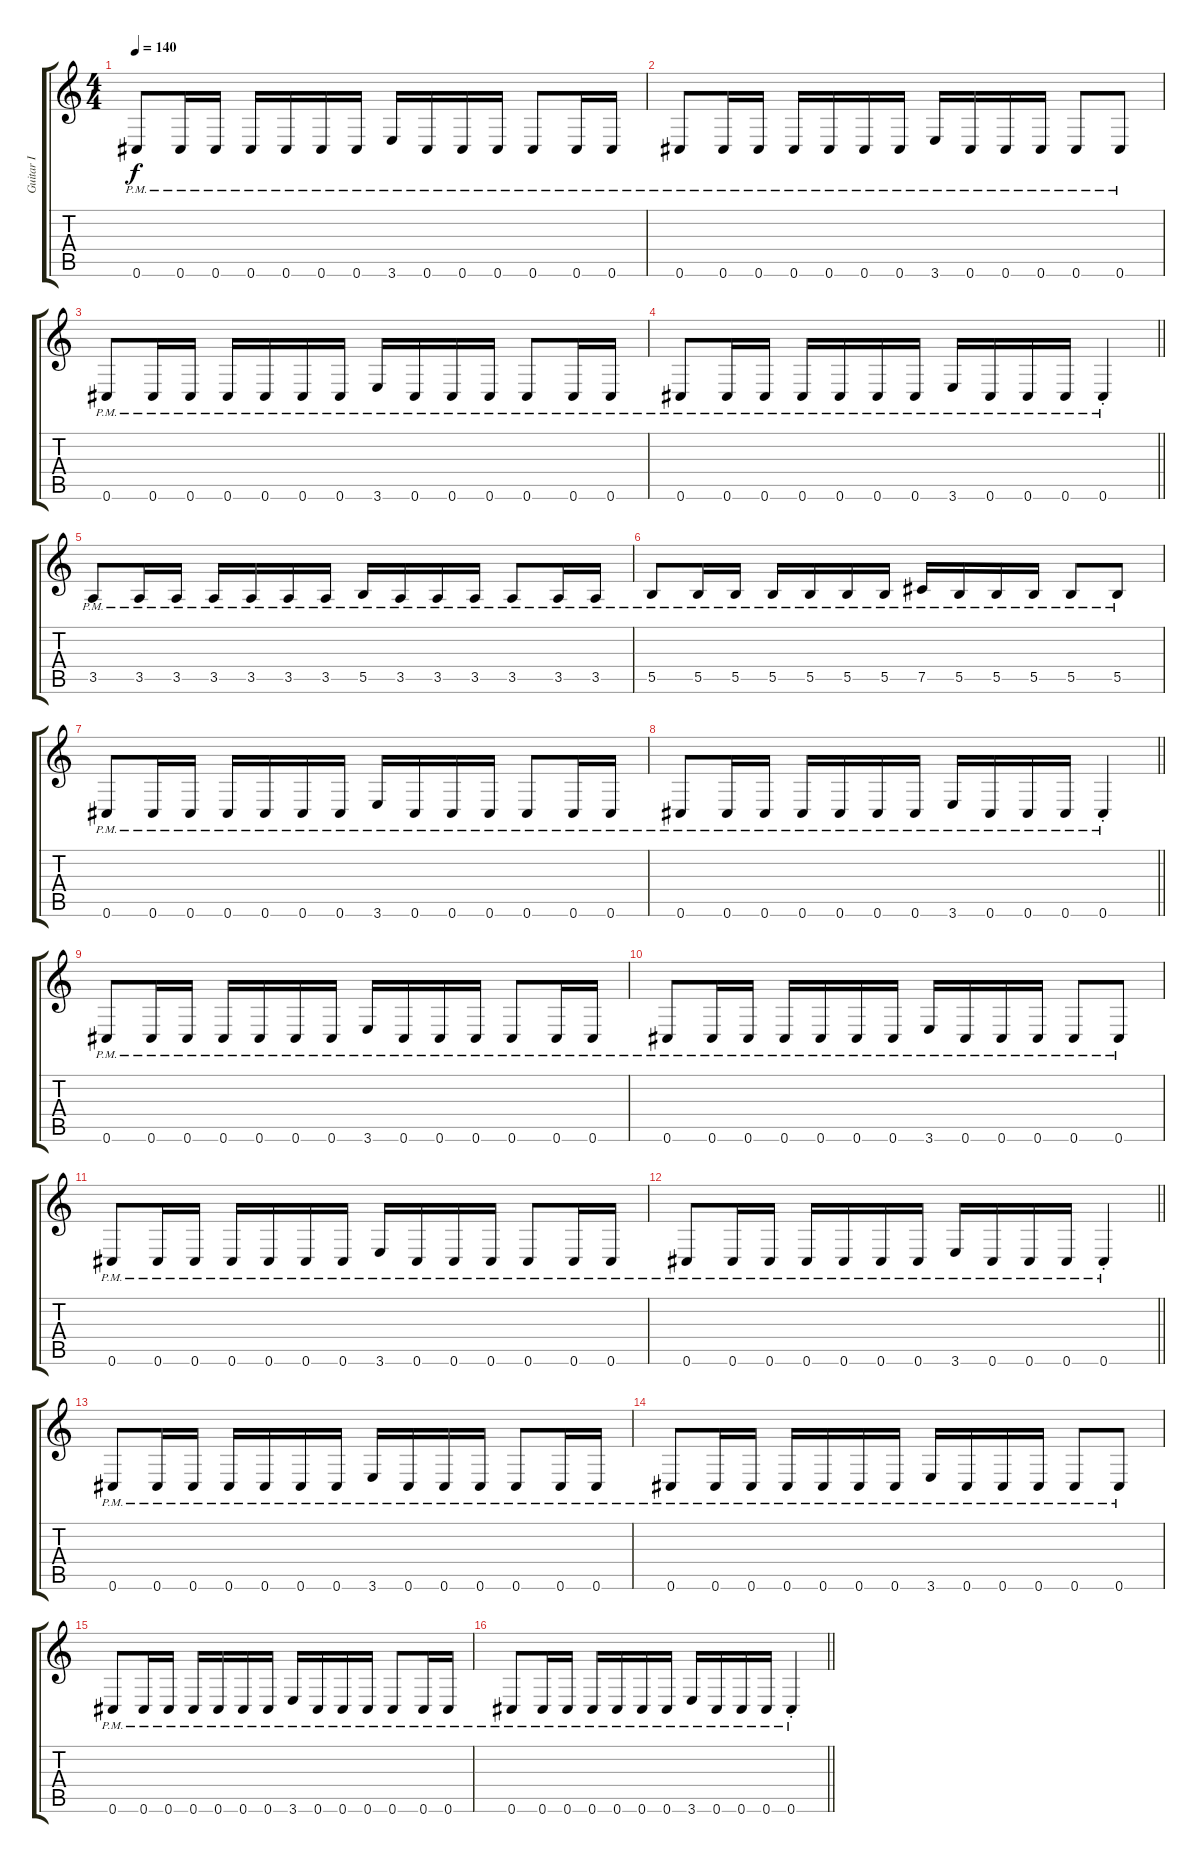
\track ("Guitar I" "Guitar I") {instrument distortionguitar}
\staff {score tabs}
\tuning (Db4 Ab3 E3 B2 Gb2 Db2) {hide}
\ts (4 4)
\section ("" "")
\tempo 140
\clef g2
\ks c
0.6{pm}.8{dy f} 0.6{pm}.16 0.6{pm}.16 0.6{pm}.16 0.6{pm}.16 0.6{pm}.16 0.6{pm}.16 3.6{pm}.16 0.6{pm}.16 0.6{pm}.16 0.6{pm}.16 0.6{pm}.8 0.6{pm}.16 0.6{pm}.16 |
0.6{pm}.8 0.6{pm}.16 0.6{pm}.16 0.6{pm}.16 0.6{pm}.16 0.6{pm}.16 0.6{pm}.16 3.6{pm}.16 0.6{pm}.16 0.6{pm}.16 0.6{pm}.16 0.6{pm}.8 0.6{pm}.8 |
0.6{pm}.8 0.6{pm}.16 0.6{pm}.16 0.6{pm}.16 0.6{pm}.16 0.6{pm}.16 0.6{pm}.16 3.6{pm}.16 0.6{pm}.16 0.6{pm}.16 0.6{pm}.16 0.6{pm}.8 0.6{pm}.16 0.6{pm}.16 |
\barLineRight lightlight
0.6{pm}.8 0.6{pm}.16 0.6{pm}.16 0.6{pm}.16 0.6{pm}.16 0.6{pm}.16 0.6{pm}.16 3.6{pm}.16 0.6{pm}.16 0.6{pm}.16 0.6{pm}.16 0.6{pm st}.4 |
\section ("" "")
3.5{pm}.8 3.5{pm}.16 3.5{pm}.16 3.5{pm}.16 3.5{pm}.16 3.5{pm}.16 3.5{pm}.16 5.5{pm}.16 3.5{pm}.16 3.5{pm}.16 3.5{pm}.16 3.5{pm}.8 3.5{pm}.16 3.5{pm}.16 |
5.5{pm}.8 5.5{pm}.16 5.5{pm}.16 5.5{pm}.16 5.5{pm}.16 5.5{pm}.16 5.5{pm}.16 7.5{pm}.16 5.5{pm}.16 5.5{pm}.16 5.5{pm}.16 5.5{pm}.8 5.5{pm}.8 |
0.6{pm}.8 0.6{pm}.16 0.6{pm}.16 0.6{pm}.16 0.6{pm}.16 0.6{pm}.16 0.6{pm}.16 3.6{pm}.16 0.6{pm}.16 0.6{pm}.16 0.6{pm}.16 0.6{pm}.8 0.6{pm}.16 0.6{pm}.16 |
\barLineRight lightlight
0.6{pm}.8 0.6{pm}.16 0.6{pm}.16 0.6{pm}.16 0.6{pm}.16 0.6{pm}.16 0.6{pm}.16 3.6{pm}.16 0.6{pm}.16 0.6{pm}.16 0.6{pm}.16 0.6{pm st}.4 |
\section ("" "")
0.6{pm}.8 0.6{pm}.16 0.6{pm}.16 0.6{pm}.16 0.6{pm}.16 0.6{pm}.16 0.6{pm}.16 3.6{pm}.16 0.6{pm}.16 0.6{pm}.16 0.6{pm}.16 0.6{pm}.8 0.6{pm}.16 0.6{pm}.16 |
0.6{pm}.8 0.6{pm}.16 0.6{pm}.16 0.6{pm}.16 0.6{pm}.16 0.6{pm}.16 0.6{pm}.16 3.6{pm}.16 0.6{pm}.16 0.6{pm}.16 0.6{pm}.16 0.6{pm}.8 0.6{pm}.8 |
0.6{pm}.8 0.6{pm}.16 0.6{pm}.16 0.6{pm}.16 0.6{pm}.16 0.6{pm}.16 0.6{pm}.16 3.6{pm}.16 0.6{pm}.16 0.6{pm}.16 0.6{pm}.16 0.6{pm}.8 0.6{pm}.16 0.6{pm}.16 |
\barLineRight lightlight
0.6{pm}.8 0.6{pm}.16 0.6{pm}.16 0.6{pm}.16 0.6{pm}.16 0.6{pm}.16 0.6{pm}.16 3.6{pm}.16 0.6{pm}.16 0.6{pm}.16 0.6{pm}.16 0.6{pm st}.4 |
\section ("" "")
0.6{pm}.8 0.6{pm}.16 0.6{pm}.16 0.6{pm}.16 0.6{pm}.16 0.6{pm}.16 0.6{pm}.16 3.6{pm}.16 0.6{pm}.16 0.6{pm}.16 0.6{pm}.16 0.6{pm}.8 0.6{pm}.16 0.6{pm}.16 |
0.6{pm}.8 0.6{pm}.16 0.6{pm}.16 0.6{pm}.16 0.6{pm}.16 0.6{pm}.16 0.6{pm}.16 3.6{pm}.16 0.6{pm}.16 0.6{pm}.16 0.6{pm}.16 0.6{pm}.8 0.6{pm}.8 |
0.6{pm}.8 0.6{pm}.16 0.6{pm}.16 0.6{pm}.16 0.6{pm}.16 0.6{pm}.16 0.6{pm}.16 3.6{pm}.16 0.6{pm}.16 0.6{pm}.16 0.6{pm}.16 0.6{pm}.8 0.6{pm}.16 0.6{pm}.16 |
\barLineRight lightlight
0.6{pm}.8 0.6{pm}.16 0.6{pm}.16 0.6{pm}.16 0.6{pm}.16 0.6{pm}.16 0.6{pm}.16 3.6{pm}.16 0.6{pm}.16 0.6{pm}.16 0.6{pm}.16 0.6{pm st}.4
